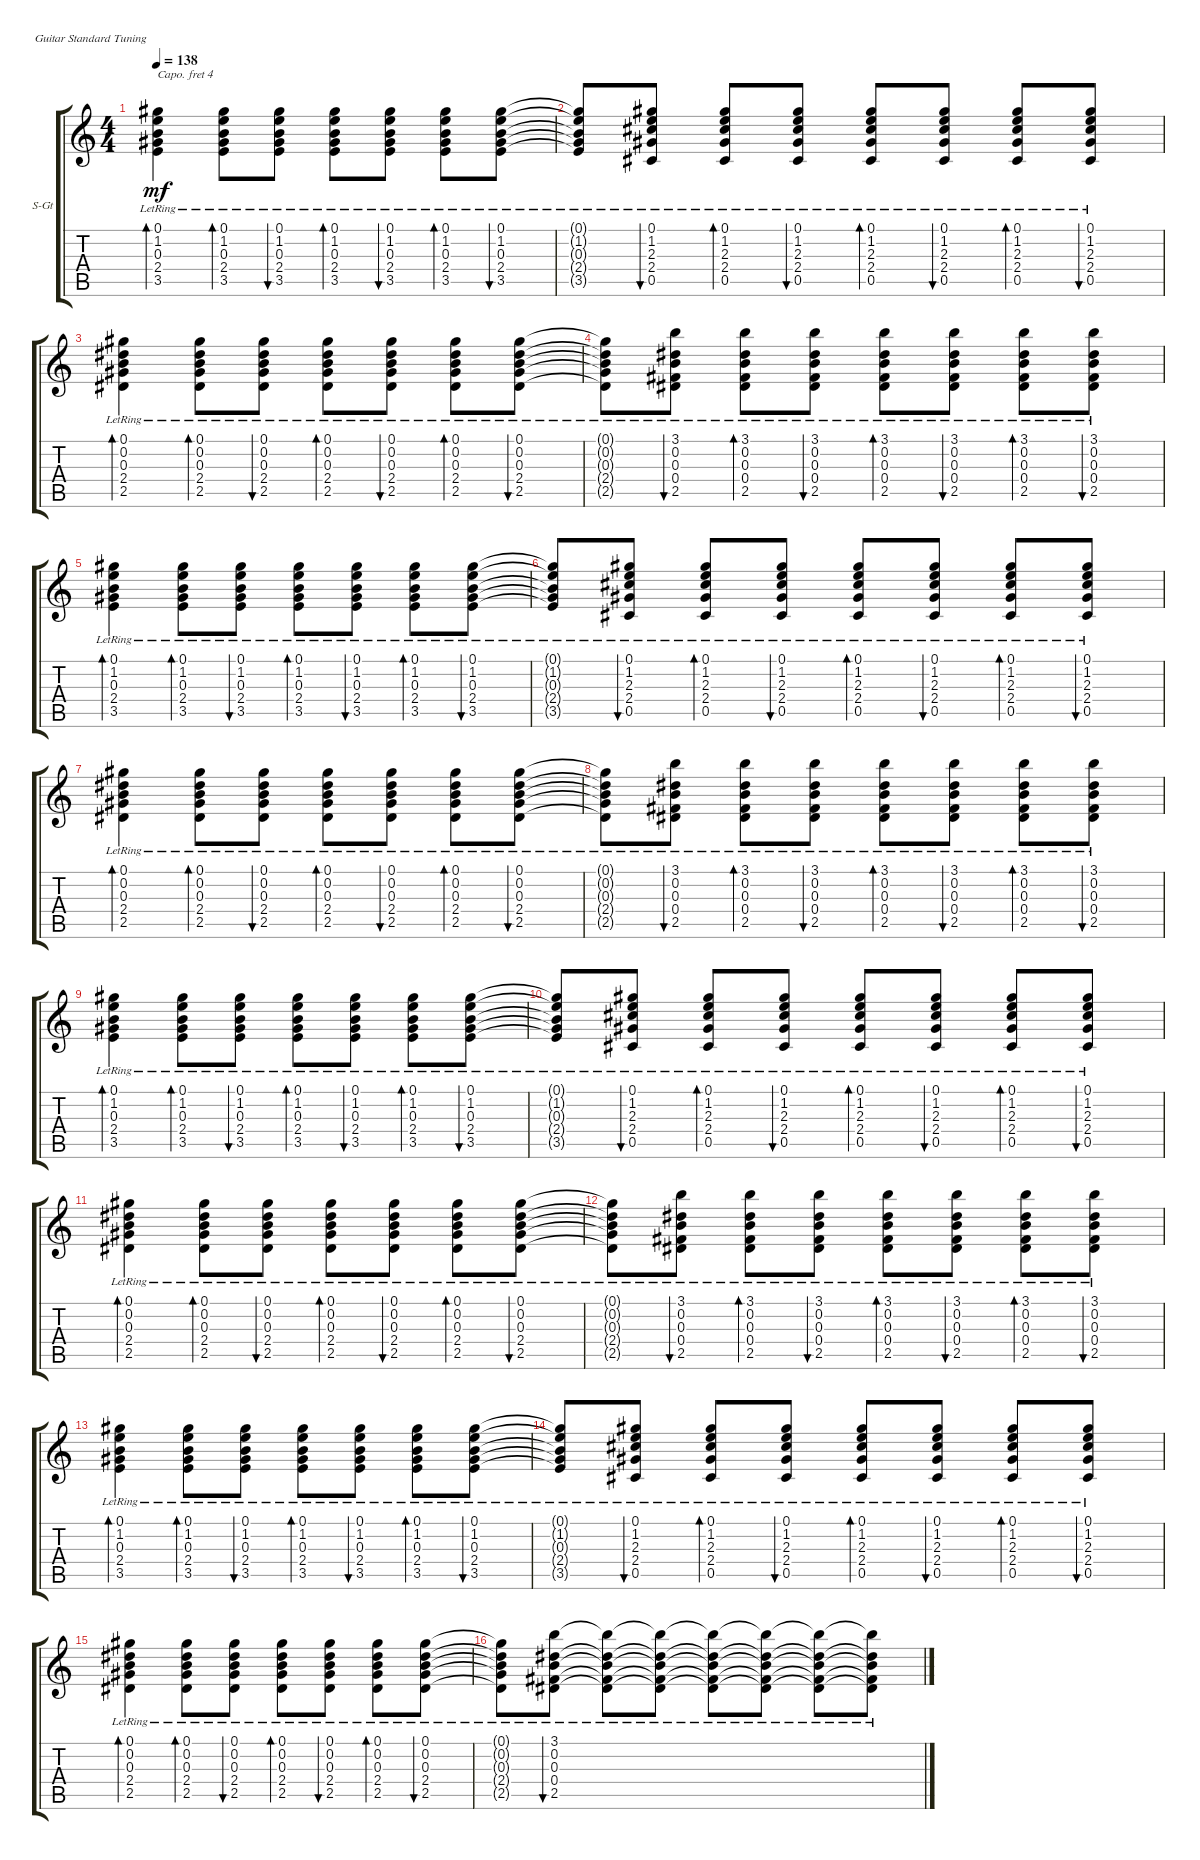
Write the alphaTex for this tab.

\defaultSystemsLayout 4
\bracketExtendMode groupsimilarinstruments
\firstSystemTrackNameOrientation horizontal
\otherSystemsTrackNameOrientation horizontal
\track ("Steel Guitar" "S-Gt") {instrument acousticguitarsteel}
\staff {score tabs}
\capo 4
\tuning (E4 B3 G3 D3 A2 E2)
\ts (4 4)
\tempo 138
\clef g2
\ks c
(0.1{lr} 1.2{lr} 0.3{lr} 2.4{lr} 3.5{lr}).4{bd 30 dy mf} (0.1{lr} 1.2{lr} 0.3{lr} 2.4{lr} 3.5{lr}).8{bd 30} (0.1{lr} 1.2{lr} 0.3{lr} 2.4{lr} 3.5{lr}).8{bu 30} (0.1{lr} 1.2{lr} 0.3{lr} 2.4{lr} 3.5{lr}).8{bd 30} (0.1{lr} 1.2{lr} 0.3{lr} 2.4{lr} 3.5{lr}).8{bu 30} (0.1{lr} 1.2{lr} 0.3{lr} 2.4{lr} 3.5{lr}).8{bd 30} (0.1{lr} 1.2{lr} 0.3{lr} 2.4{lr} 3.5{lr}).8{bu 30} |
(3.5{lr t} 2.4{lr t} 0.3{lr t} 1.2{lr t} 0.1{lr t}).8 (0.5{lr} 2.4{lr} 2.3{lr} 1.2{lr} 0.1{lr}).8{bu 30} (0.5{lr} 2.4{lr} 2.3{lr} 1.2{lr} 0.1{lr}).8{bd 30} (0.5{lr} 2.4{lr} 2.3{lr} 1.2{lr} 0.1{lr}).8{bu 30} (0.5{lr} 2.4{lr} 2.3{lr} 1.2{lr} 0.1{lr}).8{bd 30} (0.5{lr} 2.4{lr} 2.3{lr} 1.2{lr} 0.1{lr}).8{bu 30} (0.5{lr} 2.4{lr} 2.3{lr} 1.2{lr} 0.1{lr}).8{bd 30} (0.5{lr} 2.4{lr} 2.3{lr} 1.2{lr} 0.1{lr}).8{bu 30} |
(0.1{lr} 0.2{lr} 0.3{lr} 2.4{lr} 2.5{lr}).4{bd 30} (0.1{lr} 0.2{lr} 0.3{lr} 2.4{lr} 2.5{lr}).8{bd 30} (0.1{lr} 0.2{lr} 0.3{lr} 2.4{lr} 2.5{lr}).8{bu 30} (0.1{lr} 0.2{lr} 0.3{lr} 2.4{lr} 2.5{lr}).8{bd 30} (0.1{lr} 0.2{lr} 0.3{lr} 2.4{lr} 2.5{lr}).8{bu 30} (0.1{lr} 0.2{lr} 0.3{lr} 2.4{lr} 2.5{lr}).8{bd 30} (0.1{lr} 0.2{lr} 0.3{lr} 2.4{lr} 2.5{lr}).8{bu 30} |
(0.1{lr t} 0.2{lr t} 0.3{lr t} 2.4{lr t} 2.5{lr t}).8 (2.5{lr} 0.4{lr} 0.3{lr} 0.2{lr} 3.1{lr}).8{bu 30} (2.5{lr} 0.4{lr} 0.3{lr} 0.2{lr} 3.1{lr}).8{bd 30} (2.5{lr} 0.4{lr} 0.3{lr} 0.2{lr} 3.1{lr}).8{bu 30} (2.5{lr} 0.4{lr} 0.3{lr} 0.2{lr} 3.1{lr}).8{bd 30} (2.5{lr} 0.4{lr} 0.3{lr} 0.2{lr} 3.1{lr}).8{bu 30} (2.5{lr} 0.4{lr} 0.3{lr} 0.2{lr} 3.1{lr}).8{bd 30} (2.5{lr} 0.4{lr} 0.3{lr} 0.2{lr} 3.1{lr}).8{bu 30} |
(0.1{lr} 1.2{lr} 0.3{lr} 2.4{lr} 3.5{lr}).4{bd 30} (0.1{lr} 1.2{lr} 0.3{lr} 2.4{lr} 3.5{lr}).8{bd 30} (0.1{lr} 1.2{lr} 0.3{lr} 2.4{lr} 3.5{lr}).8{bu 30} (0.1{lr} 1.2{lr} 0.3{lr} 2.4{lr} 3.5{lr}).8{bd 30} (0.1{lr} 1.2{lr} 0.3{lr} 2.4{lr} 3.5{lr}).8{bu 30} (0.1{lr} 1.2{lr} 0.3{lr} 2.4{lr} 3.5{lr}).8{bd 30} (0.1{lr} 1.2{lr} 0.3{lr} 2.4{lr} 3.5{lr}).8{bu 30} |
(3.5{lr t} 2.4{lr t} 0.3{lr t} 1.2{lr t} 0.1{lr t}).8 (0.5{lr} 2.4{lr} 2.3{lr} 1.2{lr} 0.1{lr}).8{bu 30} (0.5{lr} 2.4{lr} 2.3{lr} 1.2{lr} 0.1{lr}).8{bd 30} (0.5{lr} 2.4{lr} 2.3{lr} 1.2{lr} 0.1{lr}).8{bu 30} (0.5{lr} 2.4{lr} 2.3{lr} 1.2{lr} 0.1{lr}).8{bd 30} (0.5{lr} 2.4{lr} 2.3{lr} 1.2{lr} 0.1{lr}).8{bu 30} (0.5{lr} 2.4{lr} 2.3{lr} 1.2{lr} 0.1{lr}).8{bd 30} (0.5{lr} 2.4{lr} 2.3{lr} 1.2{lr} 0.1{lr}).8{bu 30} |
(0.1{lr} 0.2{lr} 0.3{lr} 2.4{lr} 2.5{lr}).4{bd 30} (0.1{lr} 0.2{lr} 0.3{lr} 2.4{lr} 2.5{lr}).8{bd 30} (0.1{lr} 0.2{lr} 0.3{lr} 2.4{lr} 2.5{lr}).8{bu 30} (0.1{lr} 0.2{lr} 0.3{lr} 2.4{lr} 2.5{lr}).8{bd 30} (0.1{lr} 0.2{lr} 0.3{lr} 2.4{lr} 2.5{lr}).8{bu 30} (0.1{lr} 0.2{lr} 0.3{lr} 2.4{lr} 2.5{lr}).8{bd 30} (0.1{lr} 0.2{lr} 0.3{lr} 2.4{lr} 2.5{lr}).8{bu 30} |
(0.1{lr t} 0.2{lr t} 0.3{lr t} 2.4{lr t} 2.5{lr t}).8 (2.5{lr} 0.4{lr} 0.3{lr} 0.2{lr} 3.1{lr}).8{bu 30} (2.5{lr} 0.4{lr} 0.3{lr} 0.2{lr} 3.1{lr}).8{bd 30} (2.5{lr} 0.4{lr} 0.3{lr} 0.2{lr} 3.1{lr}).8{bu 30} (2.5{lr} 0.4{lr} 0.3{lr} 0.2{lr} 3.1{lr}).8{bd 30} (2.5{lr} 0.4{lr} 0.3{lr} 0.2{lr} 3.1{lr}).8{bu 30} (2.5{lr} 0.4{lr} 0.3{lr} 0.2{lr} 3.1{lr}).8{bd 30} (2.5{lr} 0.4{lr} 0.3{lr} 0.2{lr} 3.1{lr}).8{bu 30} |
(0.1{lr} 1.2{lr} 0.3{lr} 2.4{lr} 3.5{lr}).4{bd 30} (0.1{lr} 1.2{lr} 0.3{lr} 2.4{lr} 3.5{lr}).8{bd 30} (0.1{lr} 1.2{lr} 0.3{lr} 2.4{lr} 3.5{lr}).8{bu 30} (0.1{lr} 1.2{lr} 0.3{lr} 2.4{lr} 3.5{lr}).8{bd 30} (0.1{lr} 1.2{lr} 0.3{lr} 2.4{lr} 3.5{lr}).8{bu 30} (0.1{lr} 1.2{lr} 0.3{lr} 2.4{lr} 3.5{lr}).8{bd 30} (0.1{lr} 1.2{lr} 0.3{lr} 2.4{lr} 3.5{lr}).8{bu 30} |
(3.5{lr t} 2.4{lr t} 0.3{lr t} 1.2{lr t} 0.1{lr t}).8 (0.5{lr} 2.4{lr} 2.3{lr} 1.2{lr} 0.1{lr}).8{bu 30} (0.5{lr} 2.4{lr} 2.3{lr} 1.2{lr} 0.1{lr}).8{bd 30} (0.5{lr} 2.4{lr} 2.3{lr} 1.2{lr} 0.1{lr}).8{bu 30} (0.5{lr} 2.4{lr} 2.3{lr} 1.2{lr} 0.1{lr}).8{bd 30} (0.5{lr} 2.4{lr} 2.3{lr} 1.2{lr} 0.1{lr}).8{bu 30} (0.5{lr} 2.4{lr} 2.3{lr} 1.2{lr} 0.1{lr}).8{bd 30} (0.5{lr} 2.4{lr} 2.3{lr} 1.2{lr} 0.1{lr}).8{bu 30} |
(0.1{lr} 0.2{lr} 0.3{lr} 2.4{lr} 2.5{lr}).4{bd 30} (0.1{lr} 0.2{lr} 0.3{lr} 2.4{lr} 2.5{lr}).8{bd 30} (0.1{lr} 0.2{lr} 0.3{lr} 2.4{lr} 2.5{lr}).8{bu 30} (0.1{lr} 0.2{lr} 0.3{lr} 2.4{lr} 2.5{lr}).8{bd 30} (0.1{lr} 0.2{lr} 0.3{lr} 2.4{lr} 2.5{lr}).8{bu 30} (0.1{lr} 0.2{lr} 0.3{lr} 2.4{lr} 2.5{lr}).8{bd 30} (0.1{lr} 0.2{lr} 0.3{lr} 2.4{lr} 2.5{lr}).8{bu 30} |
(0.1{lr t} 0.2{lr t} 0.3{lr t} 2.4{lr t} 2.5{lr t}).8 (2.5{lr} 0.4{lr} 0.3{lr} 0.2{lr} 3.1{lr}).8{bu 30} (2.5{lr} 0.4{lr} 0.3{lr} 0.2{lr} 3.1{lr}).8{bd 30} (2.5{lr} 0.4{lr} 0.3{lr} 0.2{lr} 3.1{lr}).8{bu 30} (2.5{lr} 0.4{lr} 0.3{lr} 0.2{lr} 3.1{lr}).8{bd 30} (2.5{lr} 0.4{lr} 0.3{lr} 0.2{lr} 3.1{lr}).8{bu 30} (2.5{lr} 0.4{lr} 0.3{lr} 0.2{lr} 3.1{lr}).8{bd 30} (2.5{lr} 0.4{lr} 0.3{lr} 0.2{lr} 3.1{lr}).8{bu 30} |
(0.1{lr} 1.2{lr} 0.3{lr} 2.4{lr} 3.5{lr}).4{bd 30} (0.1{lr} 1.2{lr} 0.3{lr} 2.4{lr} 3.5{lr}).8{bd 30} (0.1{lr} 1.2{lr} 0.3{lr} 2.4{lr} 3.5{lr}).8{bu 30} (0.1{lr} 1.2{lr} 0.3{lr} 2.4{lr} 3.5{lr}).8{bd 30} (0.1{lr} 1.2{lr} 0.3{lr} 2.4{lr} 3.5{lr}).8{bu 30} (0.1{lr} 1.2{lr} 0.3{lr} 2.4{lr} 3.5{lr}).8{bd 30} (0.1{lr} 1.2{lr} 0.3{lr} 2.4{lr} 3.5{lr}).8{bu 30} |
(3.5{lr t} 2.4{lr t} 0.3{lr t} 1.2{lr t} 0.1{lr t}).8 (0.5{lr} 2.4{lr} 2.3{lr} 1.2{lr} 0.1{lr}).8{bu 30} (0.5{lr} 2.4{lr} 2.3{lr} 1.2{lr} 0.1{lr}).8{bd 30} (0.5{lr} 2.4{lr} 2.3{lr} 1.2{lr} 0.1{lr}).8{bu 30} (0.5{lr} 2.4{lr} 2.3{lr} 1.2{lr} 0.1{lr}).8{bd 30} (0.5{lr} 2.4{lr} 2.3{lr} 1.2{lr} 0.1{lr}).8{bu 30} (0.5{lr} 2.4{lr} 2.3{lr} 1.2{lr} 0.1{lr}).8{bd 30} (0.5{lr} 2.4{lr} 2.3{lr} 1.2{lr} 0.1{lr}).8{bu 30} |
(0.1{lr} 0.2{lr} 0.3{lr} 2.4{lr} 2.5{lr}).4{bd 30} (0.1{lr} 0.2{lr} 0.3{lr} 2.4{lr} 2.5{lr}).8{bd 30} (0.1{lr} 0.2{lr} 0.3{lr} 2.4{lr} 2.5{lr}).8{bu 30} (0.1{lr} 0.2{lr} 0.3{lr} 2.4{lr} 2.5{lr}).8{bd 30} (0.1{lr} 0.2{lr} 0.3{lr} 2.4{lr} 2.5{lr}).8{bu 30} (0.1{lr} 0.2{lr} 0.3{lr} 2.4{lr} 2.5{lr}).8{bd 30} (0.1{lr} 0.2{lr} 0.3{lr} 2.4{lr} 2.5{lr}).8{bu 30} |
(0.1{lr t} 0.2{lr t} 0.3{lr t} 2.4{lr t} 2.5{lr t}).8 (2.5{lr} 0.4{lr} 0.3{lr} 0.2{lr} 3.1{lr}).8{bu 30} (2.5{lr t} 0.4{lr t} 0.3{lr t} 0.2{lr t} 3.1{lr t}).8 (2.5{lr t} 0.4{lr t} 0.3{lr t} 0.2{lr t} 3.1{lr t}).8 (2.5{lr t} 0.4{lr t} 0.3{lr t} 0.2{lr t} 3.1{lr t}).8 (2.5{lr t} 0.4{lr t} 0.3{lr t} 0.2{lr t} 3.1{lr t}).8 (2.5{lr t} 0.4{lr t} 0.3{lr t} 0.2{lr t} 3.1{lr t}).8 (2.5{lr t} 0.4{lr t} 0.3{lr t} 0.2{lr t} 3.1{lr t}).8
